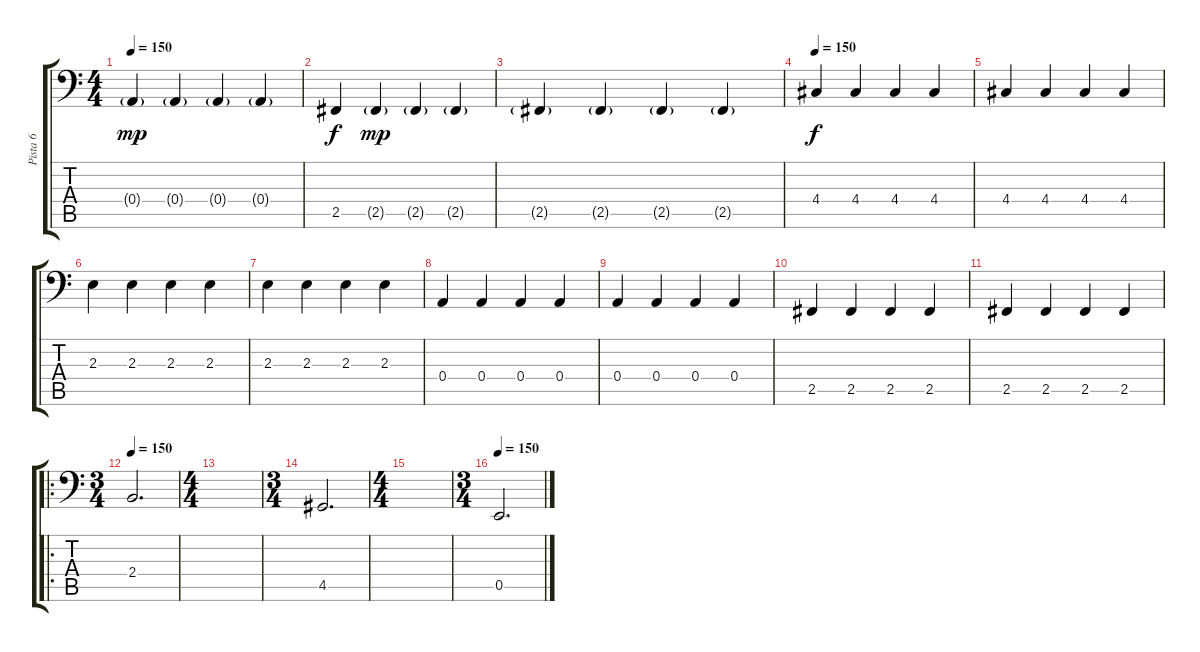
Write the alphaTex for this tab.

\track ("Pista 6" "Pista 6") {instrument electricbassfinger}
\staff {score tabs}
\tuning (C3 G2 D2 A1 E1 B0) {hide}
\ts (4 4)
\tempo 150
\clef f4
\ks c
0.4{g}.4{dy mp} 0.4{g}.4 0.4{g}.4 0.4{g}.4 |
2.5.4{dy f} 2.5{g}.4{dy mp} 2.5{g}.4 2.5{g}.4 |
2.5{g}.4 2.5{g}.4 2.5{g}.4 2.5{g}.4 |
\tempo 150
4.4.4{dy f} 4.4.4 4.4.4 4.4.4 |
4.4.4 4.4.4 4.4.4 4.4.4 |
2.3.4 2.3.4 2.3.4 2.3.4 |
2.3.4 2.3.4 2.3.4 2.3.4 |
0.4.4 0.4.4 0.4.4 0.4.4 |
0.4.4 0.4.4 0.4.4 0.4.4 |
2.5.4 2.5.4 2.5.4 2.5.4 |
2.5.4 2.5.4 2.5.4 2.5.4 |
\ro
\ts (3 4)
\tempo 150
2.4.2{d} |
\ts (4 4)
|
\ts (3 4)
4.5.2{d} |
\ts (4 4)
|
\ts (3 4)
\tempo 150
0.5.2{d}
